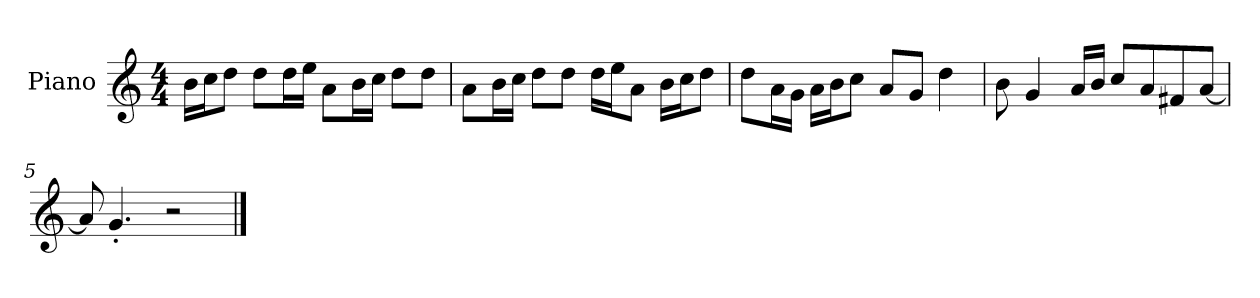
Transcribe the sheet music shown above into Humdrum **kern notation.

**kern
*part1
*staff1
*I"Piano
*I'P-no
*clefG2
*k[]
*M4/4
*MM90
=1
16b\LL
16cc\J
8dd\J
8dd\L
16dd\L
16ee\JJ
8a\L
16b\L
16cc\JJ
8dd\L
8dd\J
=2
8a\L
16b\L
16cc\JJ
8dd\L
8dd\J
16dd\LL
16ee\J
8a\J
16b\LL
16cc\J
8dd\J
=3
8dd\L
16a\L
16g\JJ
16a\LL
16b\J
8cc\J
8a/L
8g/J
4dd\
=4
8b\
4g/
16a/LL
16b/JJ
8cc/L
8a/
8f#X/
[8a/J
!!LO:LB:g=z
=5
8a/]
4.g'/
2r
==
*-
